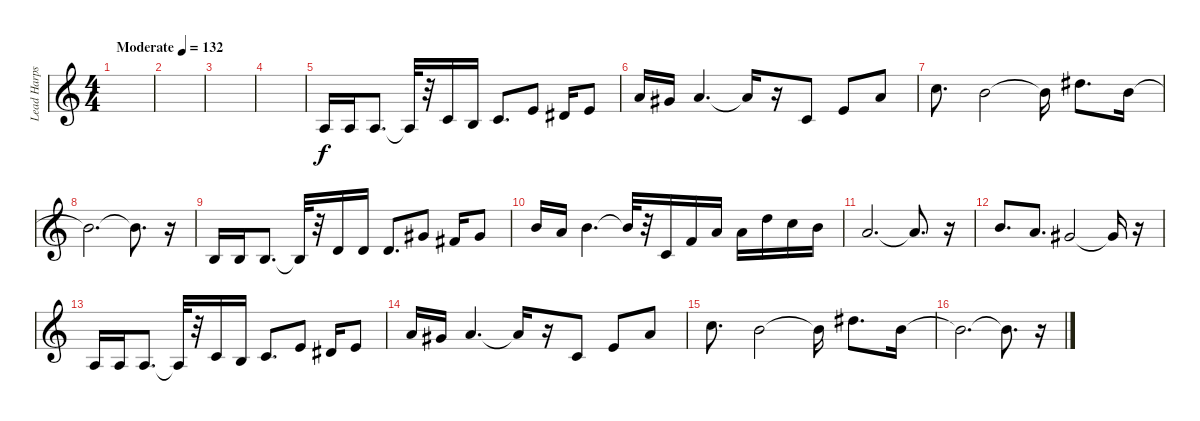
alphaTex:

\track ("Lead Harpsichord 2" "Lead Harps") {instrument harpsichord}
\staff {score}
\tuning (E4 B3 G3 D3 A2 E2 B1) {hide}
\ts (4 4)
\tempo (132 "Moderate")
\clef g2
\ks c
|
|
|
|
2.3.16 2.3.16 2.3.8{d} 2.3{t}.32 r.32 1.2.16 0.2.16 1.2.8{d} 0.1.8 4.2.16 0.1.8 |
5.1.16 4.1.16 5.1.4{d} 5.1{t}.16 r.16 5.3.8 5.2.8 5.1.8 |
8.1.8{d} 7.1.2 7.1{t}.16 11.1.8{d} 12.2.16 |
12.2{t}.2{d} 12.2{t}.8{d} r.16 |
0.2.16 0.2.16 0.2.8{d} 0.2{t}.32 r.32 3.2.16 3.2.16 3.2.8{d} 4.1.8 2.1.16 4.1.8 |
7.1.16 5.1.16 7.1.4{d} 7.1{t}.32 r.32 5.3.16 6.2.16 5.1.16 5.1.16 10.1.16 8.1.16 7.1.16 |
5.1.2{d} 5.1{t}.8{d} r.16 |
7.1.8{d} 5.1.8{d} 4.1.2 4.1{t}.16 r.16 |
2.3.16 2.3.16 2.3.8{d} 2.3{t}.32 r.32 1.2.16 0.2.16 1.2.8{d} 0.1.8 4.2.16 0.1.8 |
5.1.16 4.1.16 5.1.4{d} 5.1{t}.16 r.16 5.3.8 5.2.8 5.1.8 |
8.1.8{d} 7.1.2 7.1{t}.16 11.1.8{d} 12.2.16 |
12.2{t}.2{d} 12.2{t}.8{d} r.16
